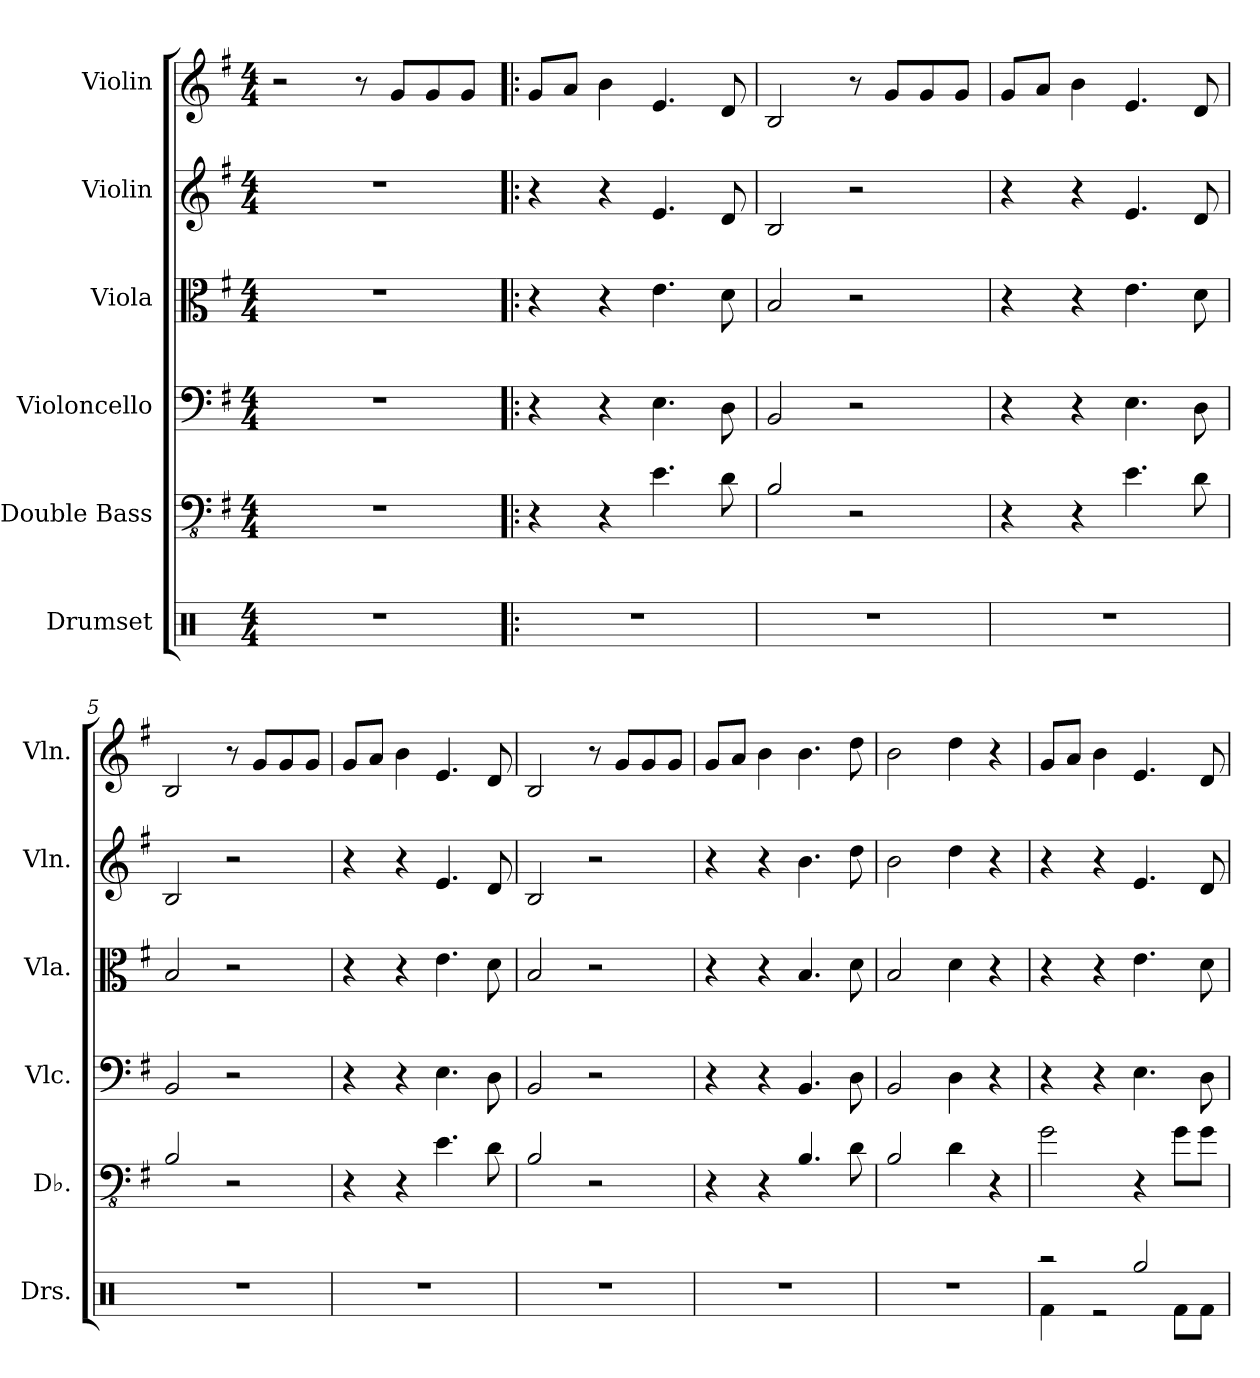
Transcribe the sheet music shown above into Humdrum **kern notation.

**kern	**kern	**kern	**kern	**kern	**kern
*part6	*part5	*part4	*part3	*part2	*part1
*staff6	*staff5	*staff4	*staff3	*staff2	*staff1
*I"Drumset	*I"Double Bass	*I"Violoncello	*I"Viola	*I"Violin	*I"Violin
*I'Drs.	*I'Db.	*I'Vlc.	*I'Vla.	*I'Vln.	*I'Vln.
*clefX	*clefFv4	*clefF4	*clefC3	*clefG2	*clefG2
*	*ITrd7c12	*	*	*	*
*k[]	*k[f#]	*k[f#]	*k[f#]	*k[f#]	*k[f#]
*M4/4	*M4/4	*M4/4	*M4/4	*M4/4	*M4/4
*MM170	*MM170	*MM170	*MM170	*MM170	*MM170
=1	=1	=1	=1	=1	=1
1r	1r	1r	1r	1r	2r
.	.	.	.	.	8r
.	.	.	.	.	8g/L
.	.	.	.	.	8g/
.	.	.	.	.	8g/J
=2!|:	=2!|:	=2!|:	=2!|:	=2!|:	=2!|:
1r	4r	4r	4r	4r	8g/L
.	.	.	.	.	8a/J
.	4r	4r	4r	4r	4b\
.	4.EE\	4.E\	4.e\	4.e/	4.e/
.	8DD\	8D\	8d\	8d/	8d/
=3	=3	=3	=3	=3	=3
1r	2BBB/	2BB/	2B/	2B/	2B/
.	2r	2r	2r	2r	8r
.	.	.	.	.	8g/L
.	.	.	.	.	8g/
.	.	.	.	.	8g/J
=4	=4	=4	=4	=4	=4
1r	4r	4r	4r	4r	8g/L
.	.	.	.	.	8a/J
.	4r	4r	4r	4r	4b\
.	4.EE\	4.E\	4.e\	4.e/	4.e/
.	8DD\	8D\	8d\	8d/	8d/
=5	=5	=5	=5	=5	=5
1r	2BBB/	2BB/	2B/	2B/	2B/
.	2r	2r	2r	2r	8r
.	.	.	.	.	8g/L
.	.	.	.	.	8g/
.	.	.	.	.	8g/J
=6	=6	=6	=6	=6	=6
1r	4r	4r	4r	4r	8g/L
.	.	.	.	.	8a/J
.	4r	4r	4r	4r	4b\
.	4.EE\	4.E\	4.e\	4.e/	4.e/
.	8DD\	8D\	8d\	8d/	8d/
!!LO:PB:g=z
=7	=7	=7	=7	=7	=7
1r	2BBB/	2BB/	2B/	2B/	2B/
.	2r	2r	2r	2r	8r
.	.	.	.	.	8g/L
.	.	.	.	.	8g/
.	.	.	.	.	8g/J
=8	=8	=8	=8	=8	=8
1r	4r	4r	4r	4r	8g/L
.	.	.	.	.	8a/J
.	4r	4r	4r	4r	4b\
.	4.BBB/	4.BB/	4.B/	4.b\	4.b\
.	8DD\	8D\	8d\	8dd\	8dd\
=9	=9	=9	=9	=9	=9
1r	2BBB/	2BB/	2B/	2b\	2b\
.	4DD\	4D\	4d\	4dd\	4dd\
.	4r	4r	4r	4r	4r
=10	=10	=10	=10	=10	=10
*^	*	*	*	*	*
2r	4Rf\	2GG\	4r	4r	4r	8g/L
.	.	.	.	.	.	8a/J
.	2r	.	4r	4r	4r	4b\
2Rgg/	.	4r	4.E\	4.e\	4.e/	4.e/
.	8Rf\L	8GG\L	.	.	.	.
.	8Rf\J	8GG\J	8D\	8d\	8d/	8d/
*v	*v	*	*	*	*	*
=	=	=	=	=	=
*-	*-	*-	*-	*-	*-
